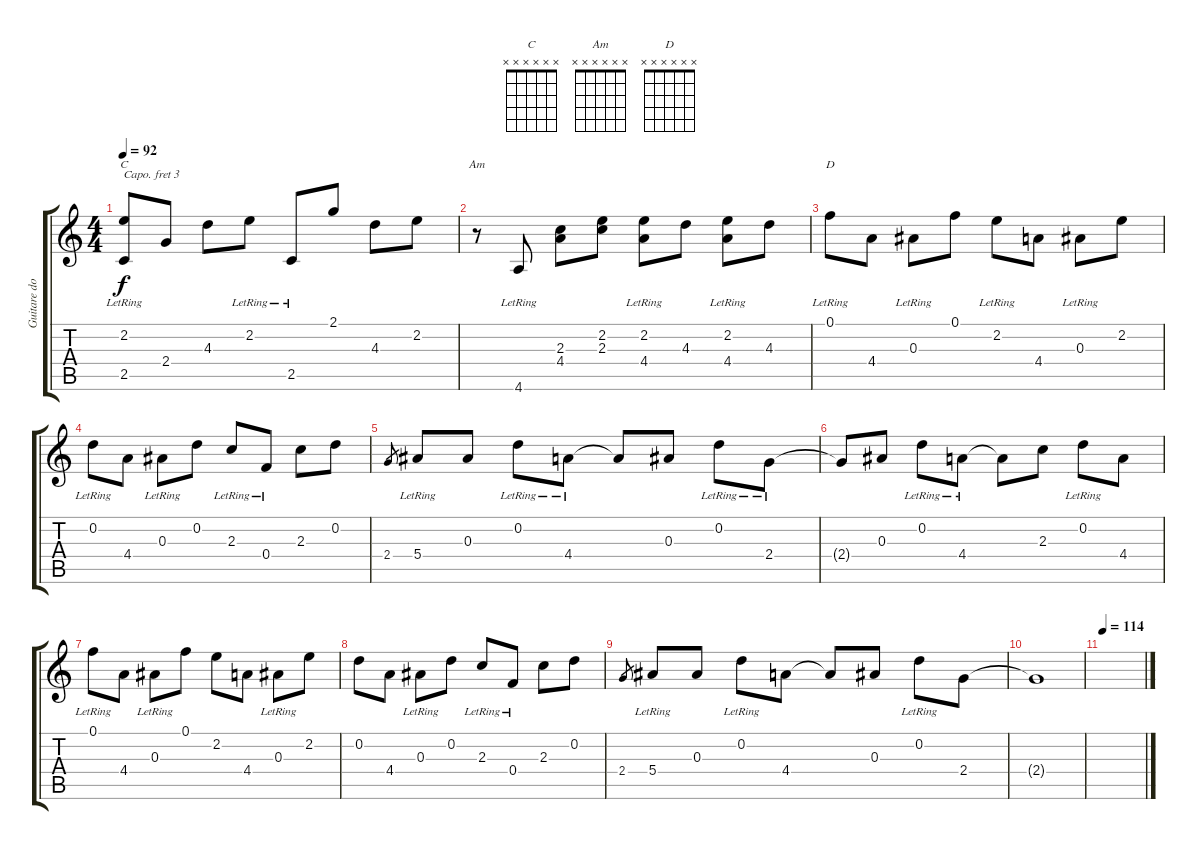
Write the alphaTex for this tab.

\track ("Guitare dobro" "Guitare do") {instrument acousticguitarsteel}
\staff {score tabs}
\capo 3
\tuning (D4 B3 G3 D3 G2 D2) {hide}
\chord ("C" x x x x x x) {firstfret 0}
\chord ("Am" x x x x x x) {firstfret 0}
\chord ("D" x x x x x x) {firstfret 0}
\ts (4 4)
\tempo 92
\clef g2
\ks c
(2.2 2.5{lr}).8{ch "C" dy f} 2.4.8 4.3.8 2.2{lr}.8 2.5{lr}.8 2.1.8 4.3.8 2.2.8 |
r.8{ch "Am"} 4.6{lr}.8 (2.3 4.4).8 (2.2 2.3).8 (2.2 4.4{lr}).8 4.3.8 (2.2 4.4{lr}).8 4.3.8 |
0.1{lr}.8{ch "D"} 4.4.8 0.3{lr}.8 0.1.8 2.2{lr}.8 4.4.8 0.3{lr}.8 2.2.8 |
0.2{lr}.8 4.4.8 0.3{lr}.8 0.2.8 2.3{lr}.8 0.4{lr}.8 2.3.8 0.2.8 |
2.4.8{gr} 5.4{lr}.8 0.3.8 0.2{lr}.8 4.4{lr}.8 4.4{t}.8 0.3.8 0.2{lr}.8 2.4{lr}.8 |
2.4{t}.8 0.3.8 0.2{lr}.8 4.4{lr}.8 4.4{t}.8 2.3.8 0.2{lr}.8 4.4.8 |
0.1{lr}.8 4.4.8 0.3{lr}.8 0.1.8 2.2.8 4.4.8 0.3{lr}.8 2.2.8 |
0.2.8 4.4.8 0.3{lr}.8 0.2.8 2.3{lr}.8 0.4{lr}.8 2.3.8 0.2.8 |
2.4.8{gr} 5.4{lr}.8 0.3.8 0.2{lr}.8 4.4.8 4.4{t}.8 0.3.8 0.2{lr}.8 2.4.8 |
2.4{t}.1 |
\tempo 114
